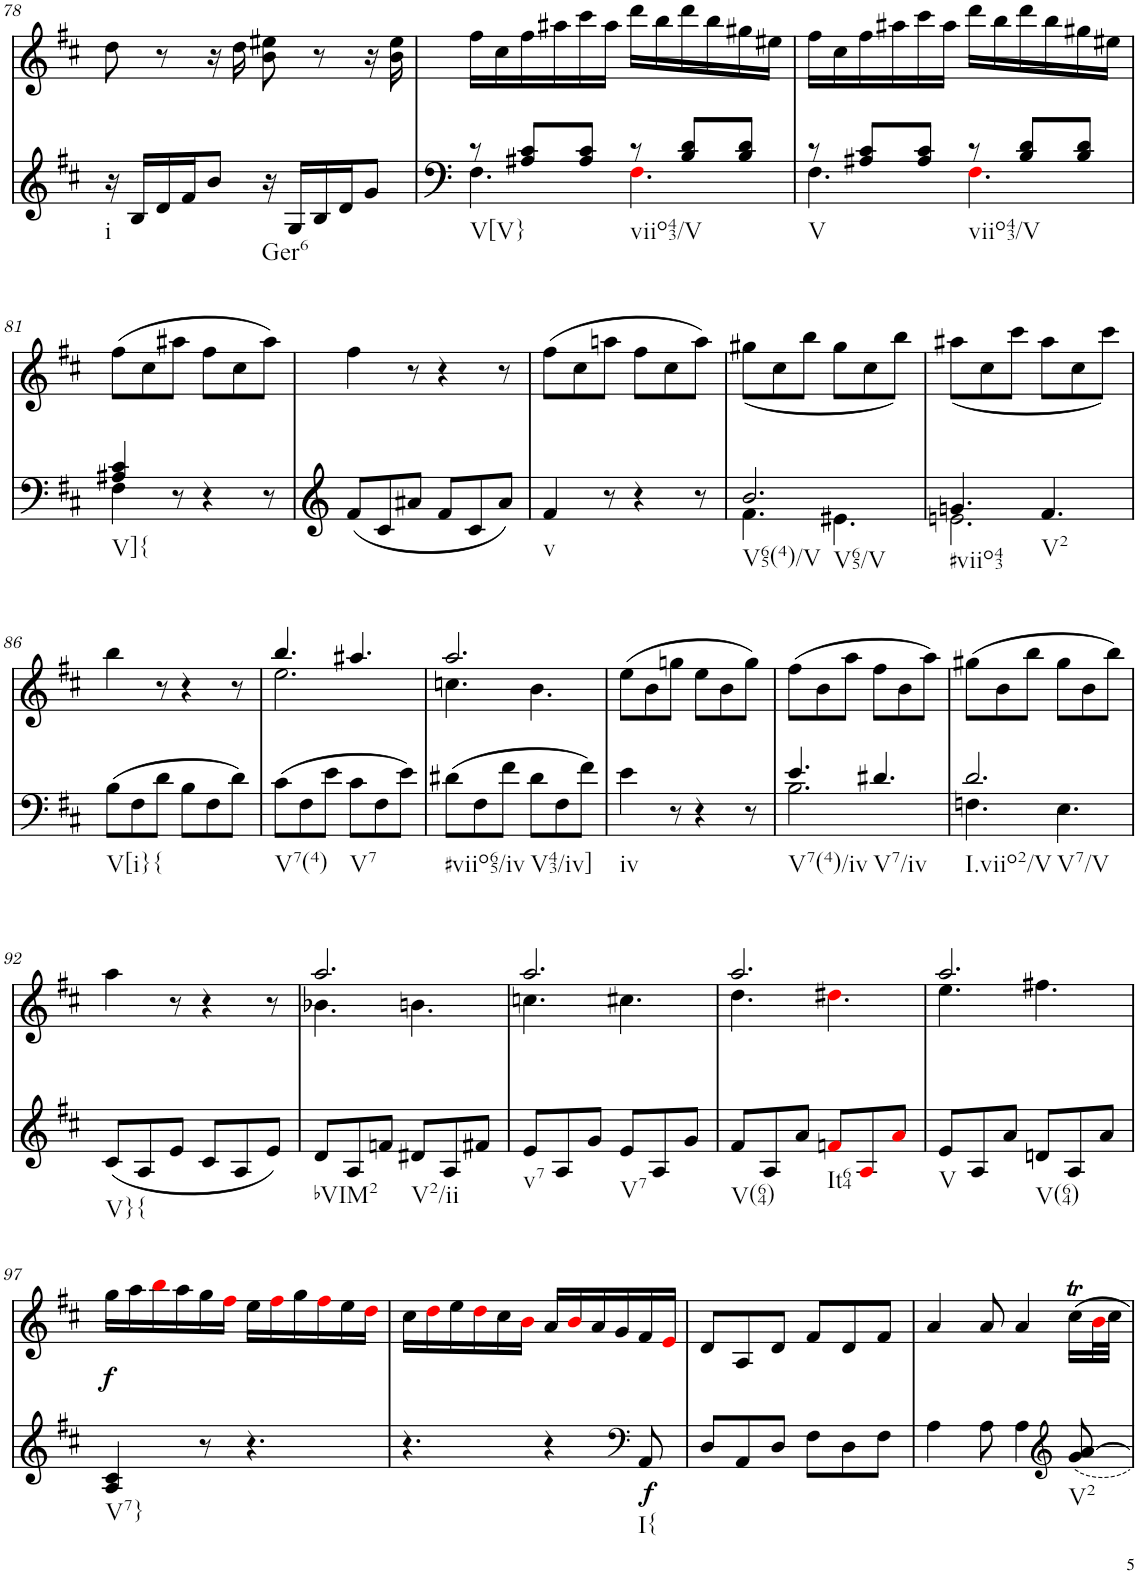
**kern	**dynam	**kern	**dynam
*part2	*part2	*part1	*part1
*staff2	*staff2	*staff1	*staff1
*I"Piano, unbenannt	*	*I"Piano, unbenannt	*
*I'Pno	*	*I'Pno	*
!!LO:PB:g=z
*clefG2	*	*clefG2	*
*k[f#c#]	*	*k[f#c#]	*
*M6/8	*	*M6/8	*
=78	=78	=78	=78
!LO:TX:b:t=i	!	!	!
16r	.	8dd\	.
16B/LL	.	.	.
16d/	.	8r	.
16f#/J	.	.	.
8b/J	.	16r	.
.	.	16dd\	.
!LO:TX:b:t=Ger6	!	!	!
16r	.	8b\ 8ee#X\	.
16G/LL	.	.	.
16B/	.	8r	.
16d/J	.	.	.
8g/J	.	16r	.
.	.	16b\ 16ee#\	.
=79	=79	=79	=79
*^	*	*	*
!LO:TX:b:t=V[V}	!	!	!	!
8r	4.F#\	.	16ff#\LL	.
.	.	.	16cc#\	.
8A#X/ 8c#/L	.	.	16ff#\	.
.	.	.	16aa#X\	.
8A#/ 8c#/J	.	.	16ccc#\	.
.	.	.	16aa#\JJ	.
!LO:TX:b:t=viio43/V	!	!	!	!
8r	4.F#i\	.	16ddd\LL	.
.	.	.	16bb\	.
8B/ 8d/L	.	.	16ddd\	.
.	.	.	16bb\	.
8B/ 8d/J	.	.	16gg#X\	.
.	.	.	16ee#X\JJ	.
=80	=80	=80	=80	=80
!LO:TX:b:t=V	!	!	!	!
8r	4.F#\	.	16ff#\LL	.
.	.	.	16cc#\	.
8A#X/ 8c#/L	.	.	16ff#\	.
.	.	.	16aa#X\	.
8A#/ 8c#/J	.	.	16ccc#\	.
.	.	.	16aa#\JJ	.
!LO:TX:b:t=viio43/V	!	!	!	!
8r	4.F#i\	.	16ddd\LL	.
.	.	.	16bb\	.
8B/ 8d/L	.	.	16ddd\	.
.	.	.	16bb\	.
8B/ 8d/J	.	.	16gg#X\	.
.	.	.	16ee#X\JJ	.
!!LO:LB:g=z
=81	=81	=81	=81	=81
!LO:TX:b:t=V]{	!	!	!	!
4A#X/ 4c#/	4F#\	.	(8ff#\L	.
.	.	.	8cc#\	.
8r	2ryy	.	8aa#X\J	.
4r	.	.	8ff#\L	.
.	.	.	8cc#\	.
8r	.	.	8aa#\J)	.
*v	*v	*	*	*
=82	=82	=82	=82
(8f#/L	.	4ff#\	.
8c#/	.	.	.
8a#X/J	.	8r	.
8f#/L	.	4r	.
8c#/	.	.	.
8a#/J)	.	8r	.
=83	=83	=83	=83
!LO:TX:b:t=v	!	!	!
4f#/	.	(8ff#\L	.
.	.	8cc#\	.
8r	.	8aan\J	.
4r	.	8ff#\L	.
.	.	8cc#\	.
8r	.	8aa\J)	.
=84	=84	=84	=84
*^	*	*	*
!LO:TX:b:t=V65(4)/V	!	!	!	!
!LO:TX:b:t=V65/V	!	!	!	!
2.b/	4.f#\	.	(<8gg#X\L	.
.	.	.	8cc#\	.
.	.	.	8bb\J	.
.	4.e#X\	.	8gg#\L	.
.	.	.	8cc#\	.
.	.	.	8bb\J)	.
=85	=85	=85	=85	=85
!LO:TX:b:t=#viio43	!	!	!	!
4.gn/	2.en\	.	(<8aa#X\L	.
.	.	.	8cc#\	.
.	.	.	8ccc#\J	.
!LO:TX:b:t=V2	!	!	!	!
4.f#/	.	.	8aa#\L	.
.	.	.	8cc#\	.
.	.	.	8ccc#\J)	.
*v	*v	*	*	*
!!LO:LB:g=z
=86	=86	=86	=86
!LO:TX:b:t=V[i}{	!	!	!
(8B\L	.	4bb\	.
8F#\	.	.	.
8d\J	.	8r	.
8B\L	.	4r	.
8F#\	.	.	.
8d\J)	.	8r	.
=87	=87	=87	=87
*	*	*^	*
!LO:TX:b:t=V7(4)	!	!	!	!
(8c#\L	.	4.bb/	2.ee\	.
8F#\	.	.	.	.
8e\J	.	.	.	.
!LO:TX:b:t=V7	!	!	!	!
8c#\L	.	4.aa#X/	.	.
8F#\	.	.	.	.
8e\J)	.	.	.	.
=88	=88	=88	=88	=88
!LO:TX:b:t=#viio65/iv	!	!	!	!
(8d#X\L	.	2.aa/	4.ccn\	.
8F#\	.	.	.	.
8f#\J	.	.	.	.
!LO:TX:b:t=V43/iv]	!	!	!	!
8d#\L	.	.	4.b\	.
8F#\	.	.	.	.
8f#\J)	.	.	.	.
*	*	*v	*v	*
=89	=89	=89	=89
!LO:TX:b:t=iv	!	!	!
4e\	.	(8ee\L	.
.	.	8b\	.
8r	.	8ggn\J	.
4r	.	8ee\L	.
.	.	8b\	.
8r	.	8gg\J)	.
=90	=90	=90	=90
*^	*	*	*
!LO:TX:b:t=V7(4)/iv	!	!	!	!
4.e/	2.B\	.	(8ff#\L	.
.	.	.	8b\	.
.	.	.	8aa\J	.
!LO:TX:b:t=V7/iv	!	!	!	!
4.d#X/	.	.	8ff#\L	.
.	.	.	8b\	.
.	.	.	8aa\J)	.
=91	=91	=91	=91	=91
!LO:TX:b:t=I.viio2/V	!	!	!	!
!LO:TX:b:t=V7/V	!	!	!	!
2.d/	4.Fn\	.	(8gg#X\L	.
.	.	.	8b\	.
.	.	.	8bb\J	.
.	4.E\	.	8gg#\L	.
.	.	.	8b\	.
.	.	.	8bb\J)	.
*v	*v	*	*	*
!!LO:LB:g=z
=92	=92	=92	=92
!LO:TX:b:t=V}{	!	!	!
(8c#/L	.	4aa\	.
8A/	.	.	.
8e/J	.	8r	.
8c#/L	.	4r	.
8A/	.	.	.
8e/J)	.	8r	.
=93	=93	=93	=93
*	*	*^	*
!LO:TX:b:t=bVIM2	!	!	!	!
8d/L	.	2.aa/	4.b-X\	.
8A/	.	.	.	.
8fn/J	.	.	.	.
!LO:TX:b:t=V2/ii	!	!	!	!
8d#X/L	.	.	4.bn\	.
8A/	.	.	.	.
8f#X/J	.	.	.	.
=94	=94	=94	=94	=94
!LO:TX:b:t=v7	!	!	!	!
8e/L	.	2.aa/	4.ccn\	.
8A/	.	.	.	.
8g/J	.	.	.	.
!LO:TX:b:t=V7	!	!	!	!
8e/L	.	.	4.cc#X\	.
8A/	.	.	.	.
8g/J	.	.	.	.
=95	=95	=95	=95	=95
!LO:TX:b:t=V(64)	!	!	!	!
8f#/L	.	2.aa/	4.dd\	.
8A/	.	.	.	.
8a/J	.	.	.	.
!LO:TX:b:t=It64	!	!	!	!
8fni/L	.	.	4.dd#Xi\	.
8Ai/	.	.	.	.
8ai/J	.	.	.	.
=96	=96	=96	=96	=96
!LO:TX:b:t=V	!	!	!	!
8e/L	.	2.aa/	4.ee\	.
8A/	.	.	.	.
8a/J	.	.	.	.
!LO:TX:b:t=V(64)	!	!	!	!
8dn/L	.	.	4.ff#X\	.
8A/	.	.	.	.
8a/J	.	.	.	.
*	*	*v	*v	*
!!LO:LB:g=z
=97	=97	=97	=97
!LO:TX:b:t=V7}	!	!	!
!	!	!	!LO:DY:b
4A/ 4c#/	.	16gg\LL	f
.	.	16aa\	.
.	.	16bbi\	.
.	.	16aa\	.
8r	.	16gg\	.
.	.	16ff#i\JJ	.
4.r	.	16ee\LL	.
.	.	16ff#i\	.
.	.	16gg\	.
.	.	16ff#i\	.
.	.	16ee\	.
.	.	16ddi\JJ	.
=98	=98	=98	=98
4.r	.	16cc#\LL	.
.	.	16ddi\	.
.	.	16ee\	.
.	.	16ddi\	.
.	.	16cc#\	.
.	.	16bi\JJ	.
4r	.	16a/LL	.
.	.	16bi/	.
.	.	16a/	.
.	.	16g/	.
*clefF4	*	*	*
!LO:TX:b:t=I{	!	!	!
!	!LO:DY:b	!	!
8AA/	f	16f#/	.
.	.	16ei/JJ	.
=99	=99	=99	=99
8D/L	.	8d/L	.
8AA/	.	8A/	.
8D/J	.	8d/J	.
8F#\L	.	8f#/L	.
8D\	.	8d/	.
8F#\J	.	8f#/J	.
=100	=100	=100	=100
4A\	.	4a/	.
8A\	.	8a/	.
4A\	.	4a/	.
*clefG2	*	*	*
!LO:TX:b:t=V2	!	!	!
8g/ [8a/	.	16cc#t\LL	.
.	.	32bi\L	.
.	.	32cc#\JJJ	.
=	=	=	=
*-	*-	*-	*-
